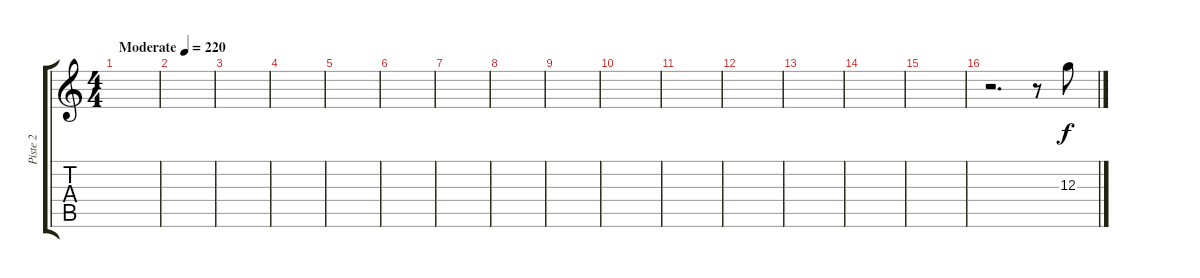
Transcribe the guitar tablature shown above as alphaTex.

\track ("Piste 2" "Piste 2") {instrument distortionguitar}
\staff {score tabs}
\tuning (E4 B3 G3 D3 A2 E2) {hide}
\ts (4 4)
\tempo (220 "Moderate")
\clef g2
\ks c
|
|
|
|
|
|
|
|
|
|
|
|
|
|
|
r.2{d} r.8 12.3.8
